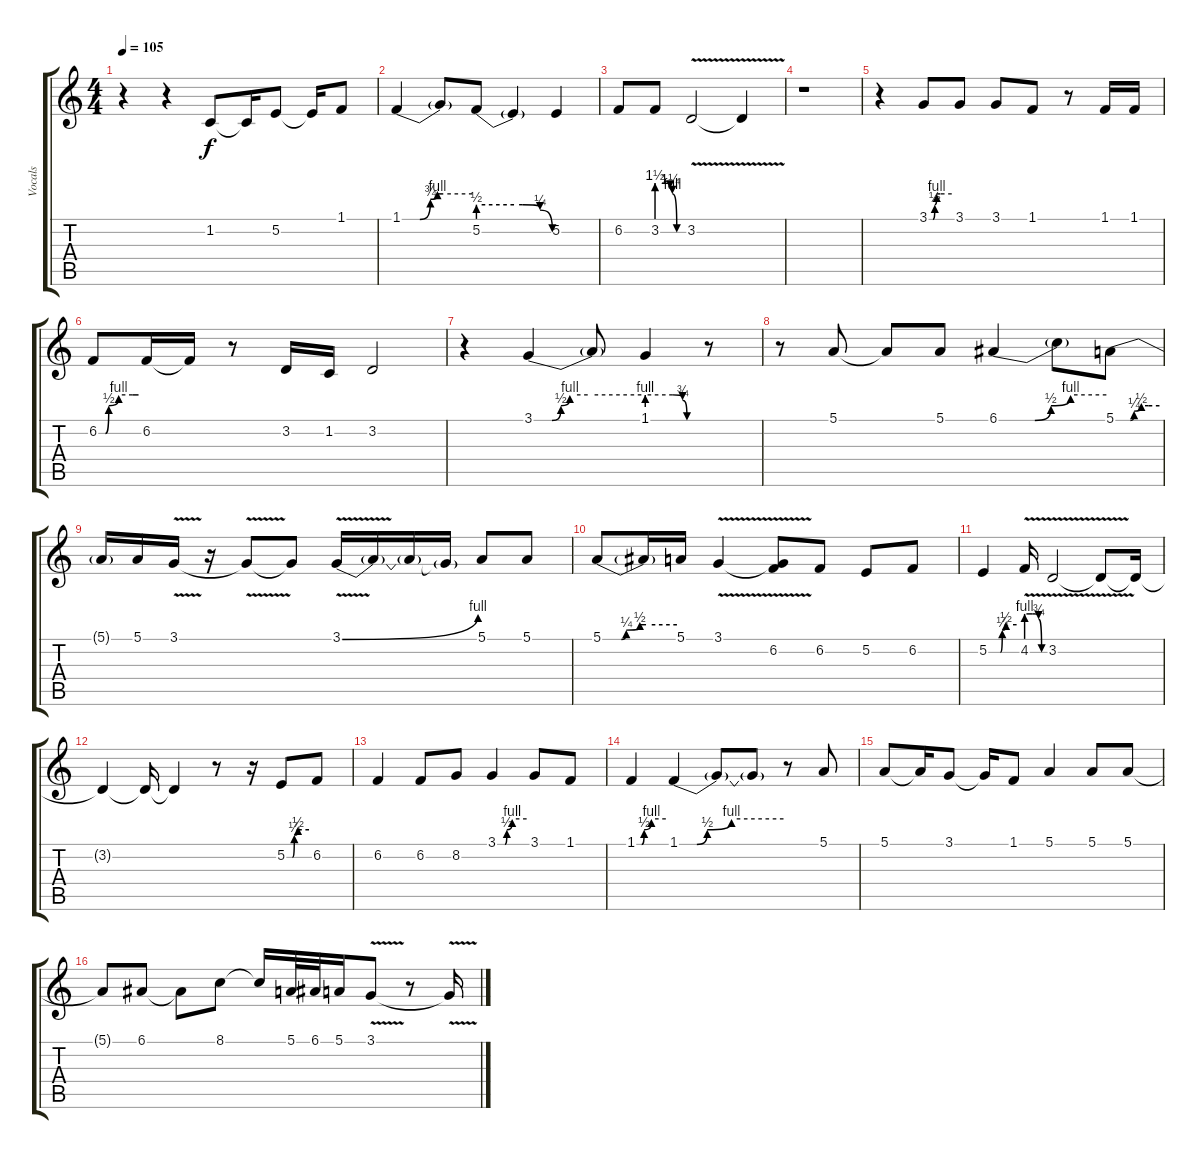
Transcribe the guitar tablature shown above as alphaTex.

\track ("Vocals" "Vocals") {instrument voiceoohs}
\staff {score tabs}
\tuning (E4 B3 G3 D3 A2 E2) {hide}
\ts (4 4)
\tempo 105
\clef g2
\ks c
r.4{dy f} r.4 1.2.8 1.2{t}.16 5.2.8 5.2{t}.16 1.1.8 |
1.1{be (custom 0 0 15 0 24 3 30 4 35 4 60 4)}.4 1.1{t}.8 5.2{be (custom 0 2 29 2 36 2 50 1 60 0)}.8 5.2{t}.4 5.2.4 |
6.2.8 3.2{be (custom 0 6 20 6 30 5 35 4 45 0 60 0)}.8 3.2{v}.2 3.2{t}.4 |
r.1 |
r.4 3.1{be (custom 0 0 10 0 15 2 20 4 30 4 60 4)}.8 3.1.8 3.1.8 1.1.8 r.8 1.1.16 1.1.16 |
6.2{be (custom 0 0 10 0 15 2 30 4 51 4 60 4)}.8 6.2.16 6.2{t}.16 r.8 3.2.16 1.2.16 3.2.2 |
r.4 3.1{be (custom 0 0 10 0 15 2 20 4 30 4 60 4)}.4 3.1{t}.8 1.1{be (custom 0 4 29 4 40 3 45 0 50 0 60 0)}.4 r.8 |
r.8 5.1.8 5.1{t}.8 5.1.8 6.1{be (custom 0 0 20 0 29 2 40 4 60 4)}.4 6.1{t}.8 5.1{be (custom 0 0 20 0 25 1 35 2 45 2 60 2)}.8 |
5.1{t}.16 5.1.16 3.1{v}.16 r.16 3.1{t}.8 3.1{t}.8 3.1{be (bend 0 0 60 4) v}.16 3.1{t}.16 3.1{t}.16 3.1{t}.16 5.1.8 5.1.8 |
5.1{be (custom 0 0 15 0 19 1 30 2 35 2 60 2)}.8 5.1{t}.16 5.1.16 3.1{v}.4 (3.1{t} 6.2).8 6.2.8 5.2.8 6.2.8 |
5.2{be (custom 0 0 25 0 29 1 37 2 60 2)}.4 4.2{be (custom 0 4 20 4 30 4 40 3 50 0 60 0) v}.16 3.2{v}.2 3.2{t}.8 3.2{t}.16 |
3.2{t}.4 3.2{t}.16 3.2{t}.4 r.8 r.16 5.2{be (custom 0 0 15 0 20 1 30 2 60 2)}.8 6.2.8 |
6.2.4 6.2.8 8.2.8 3.1{be (custom 0 0 15 0 19 2 30 4 60 4)}.4 3.1.8 1.1.8 |
1.1{be (custom 0 0 10 0 15 2 30 4 60 4)}.4 1.1{be (custom 0 0 10 0 16 2 30 4 60 4)}.4 1.1{t}.8 1.1{t}.8 r.8 5.1.8 |
5.1.8 5.1{t}.16 3.1.8 3.1{t}.16 1.1.8 5.1.4 5.1.8 5.1.8 |
5.1{t}.8 6.1.8 6.1{t}.8 8.1.8 8.1{t}.16 5.1.32 6.1.32 5.1.16 3.1{v}.8 r.8 3.1{t}.16
